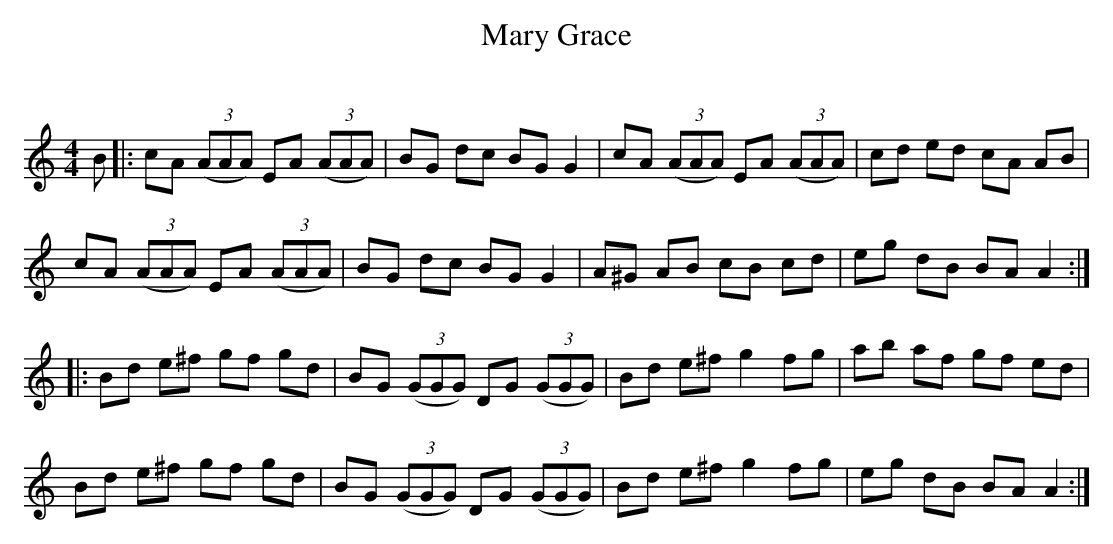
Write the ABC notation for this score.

X:1
T: Mary Grace
C:
Q: 232
K:Am
M:4/4
L:1/8
B|:cA ((3AAA) EA ((3AAA) |BG dc BG G2|cA ((3AAA) EA ((3AAA) |cd ed cA AB|
cA ((3AAA) EA ((3AAA) |BG dc BG G2|A^G AB cB cd|eg dB BA A2:|
|:Bd e^f gf gd|BG ((3GGG) DG ((3GGG) |Bd e^f g2 fg|ab af gf ed|
Bd e^f gf gd|BG ((3GGG) DG ((3GGG) |Bd e^f g2 fg|eg dB BA A2:|
